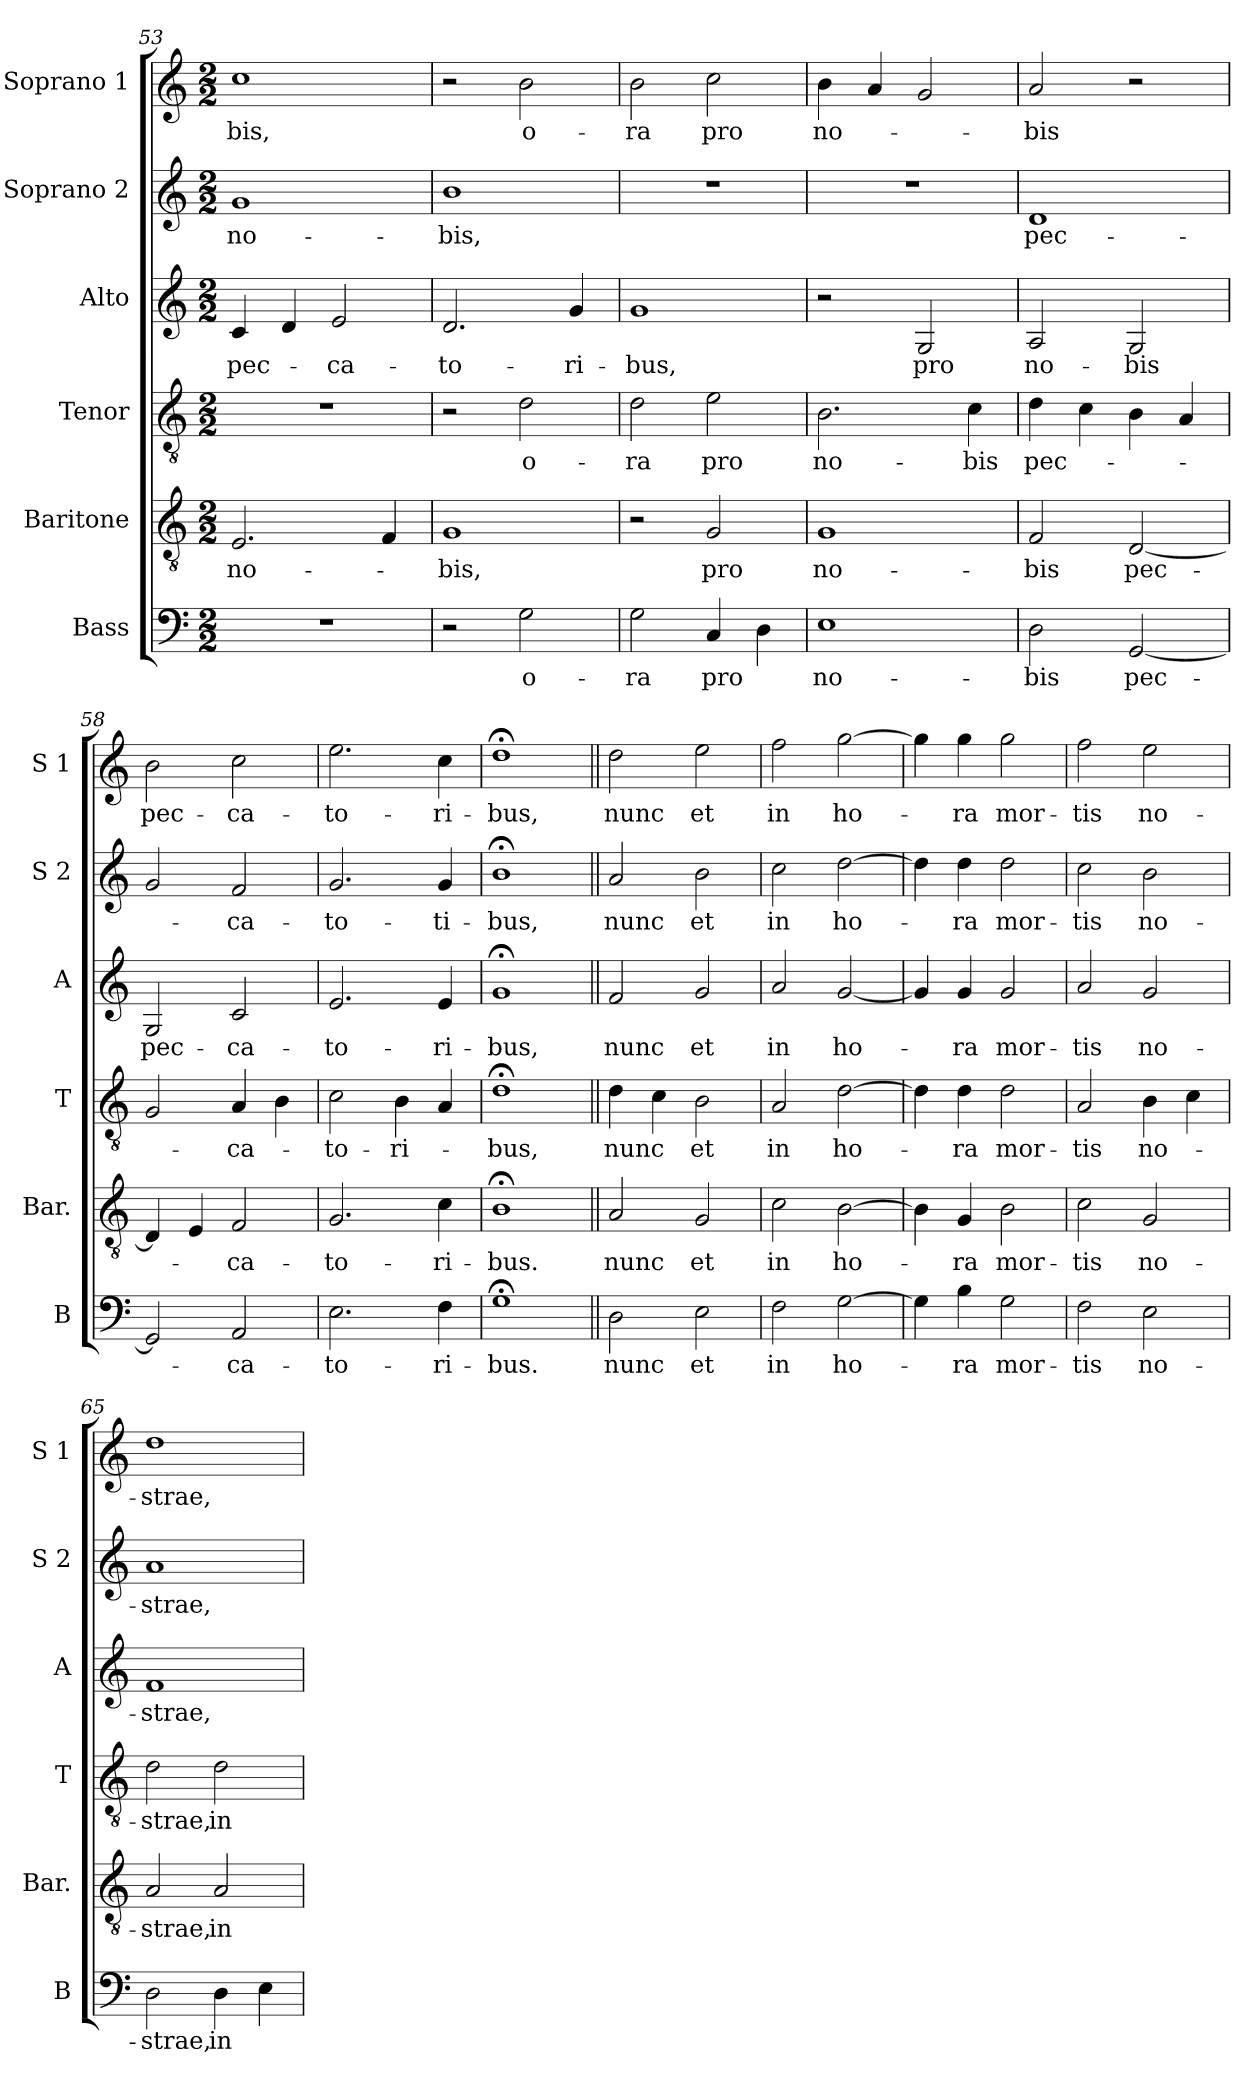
**kern	**text	**kern	**text	**kern	**text	**kern	**text	**kern	**text	**kern	**text
*part6	*part6	*part5	*part5	*part4	*part4	*part3	*part3	*part2	*part2	*part1	*part1
*staff6	*staff6	*staff5	*staff5	*staff4	*staff4	*staff3	*staff3	*staff2	*staff2	*staff1	*staff1
*I"Bass	*	*I"Baritone	*	*I"Tenor	*	*I"Alto	*	*I"Soprano 2	*	*I"Soprano 1	*
*I'B	*	*I'Bar.	*	*I'T	*	*I'A	*	*I'S 2	*	*I'S 1	*
*clefF4	*	*clefGv2	*	*clefGv2	*	*clefG2	*	*clefG2	*	*clefG2	*
*k[]	*	*k[]	*	*k[]	*	*k[]	*	*k[]	*	*k[]	*
*C:	*	*C:	*	*C:	*	*C:	*	*C:	*	*C:	*
*M2/2	*	*M2/2	*	*M2/2	*	*M2/2	*	*M2/2	*	*M2/2	*
=53	=53	=53	=53	=53	=53	=53	=53	=53	=53	=53	=53
1r	.	2.E/	no-	1r	.	4c/	pec-	1g	no-	1cc	-bis,
.	.	.	.	.	.	4d/	.	.	.	.	.
.	.	.	.	.	.	2e/	-ca-	.	.	.	.
.	.	4F/	.	.	.	.	.	.	.	.	.
=54	=54	=54	=54	=54	=54	=54	=54	=54	=54	=54	=54
2r	.	1G	-bis,	2r	.	2.d/	-to-	1b	-bis,	2rcc	.
2G\	o-	.	.	2d\	o-	.	.	.	.	2b\	o-
.	.	.	.	.	.	4g/	-ri-	.	.	.	.
=55	=55	=55	=55	=55	=55	=55	=55	=55	=55	=55	=55
2G\	-ra	2r	.	2d\	-ra	1g	-bus,	1r	.	2b\	-ra
4C/	pro	2G/	pro	2e\	pro	.	.	.	.	2cc\	pro
4D\	.	.	.	.	.	.	.	.	.	.	.
=56	=56	=56	=56	=56	=56	=56	=56	=56	=56	=56	=56
1E	no-	1G	no-	2.B\	no-	2r	.	1r	.	4b\	no-
.	.	.	.	.	.	.	.	.	.	4a/	.
.	.	.	.	.	.	2G/	pro	.	.	2g/	.
.	.	.	.	4c\	-bis	.	.	.	.	.	.
=57	=57	=57	=57	=57	=57	=57	=57	=57	=57	=57	=57
2D\	-bis	2F/	-bis	4d\	pec-	2A/	no-	1d	pec-	2a/	-bis
.	.	.	.	4c\	.	.	.	.	.	.	.
[2GG/	pec-	[2D/	pec-	4B\	.	2G/	-bis	.	.	2r	.
.	.	.	.	4A/	.	.	.	.	.	.	.
=58	=58	=58	=58	=58	=58	=58	=58	=58	=58	=58	=58
2GG/]	.	4D/]	.	2G/	.	2G/	pec-	2g/	.	2b\	pec-
.	.	4E/	.	.	.	.	.	.	.	.	.
2AA/	-ca-	2F/	-ca-	4A/	-ca-	2c/	-ca-	2f/	-ca-	2cc\	-ca-
.	.	.	.	4B\	.	.	.	.	.	.	.
=59	=59	=59	=59	=59	=59	=59	=59	=59	=59	=59	=59
2.E\	-to-	2.G/	-to-	2c\	-to-	2.e/	-to-	2.g/	-to-	2.ee\	-to-
.	.	.	.	4B\	-ri-	.	.	.	.	.	.
4F\	-ri-	4c\	-ri-	4A/	.	4e/	-ri-	4g/	-ti-	4cc\	-ri-
=60	=60	=60	=60	=60	=60	=60	=60	=60	=60	=60	=60
1G;<	-bus.	1B;<	-bus.	1d;<	-bus,	1g;<	-bus,	1b;<	-bus,	1dd;<	-bus,
!!LO:PB:g=z
=61||	=61||	=61||	=61||	=61||	=61||	=61||	=61||	=61||	=61||	=61||	=61||
2D\	nunc	2A/	nunc	4d\	nunc	2f/	nunc	2a/	nunc	2dd\	nunc
.	.	.	.	4c\	.	.	.	.	.	.	.
2E\	et	2G/	et	2B\	et	2g/	et	2b\	et	2ee\	et
=62	=62	=62	=62	=62	=62	=62	=62	=62	=62	=62	=62
2F\	in	2c\	in	2A/	in	2a/	in	2cc\	in	2ff\	in
[2G\	ho-	[2B\	ho-	[2d\	ho-	[2g/	ho-	[2dd\	ho-	[2gg\	ho-
=63	=63	=63	=63	=63	=63	=63	=63	=63	=63	=63	=63
4G\]	.	4B\]	.	4d\]	.	4g/]	.	4dd\]	.	4gg\]	.
4B\	-ra	4G/	-ra	4d\	-ra	4g/	-ra	4dd\	-ra	4gg\	-ra
2G\	mor-	2B\	mor-	2d\	mor-	2g/	mor-	2dd\	mor-	2gg\	mor-
=64	=64	=64	=64	=64	=64	=64	=64	=64	=64	=64	=64
2F\	-tis	2c\	-tis	2A/	-tis	2a/	-tis	2cc\	-tis	2ff\	-tis
2E\	no-	2G/	no-	4B\	no-	2g/	no-	2b\	no-	2ee\	no-
.	.	.	.	4c\	.	.	.	.	.	.	.
=65	=65	=65	=65	=65	=65	=65	=65	=65	=65	=65	=65
2D\	-strae,	2A/	-strae,	2d\	-strae,	1f	-strae,	1a	-strae,	1dd	-strae,
4D\	in	2A/	in	2d\	in	.	.	.	.	.	.
4E\	.	.	.	.	.	.	.	.	.	.	.
=	=	=	=	=	=	=	=	=	=	=	=
*-	*-	*-	*-	*-	*-	*-	*-	*-	*-	*-	*-
